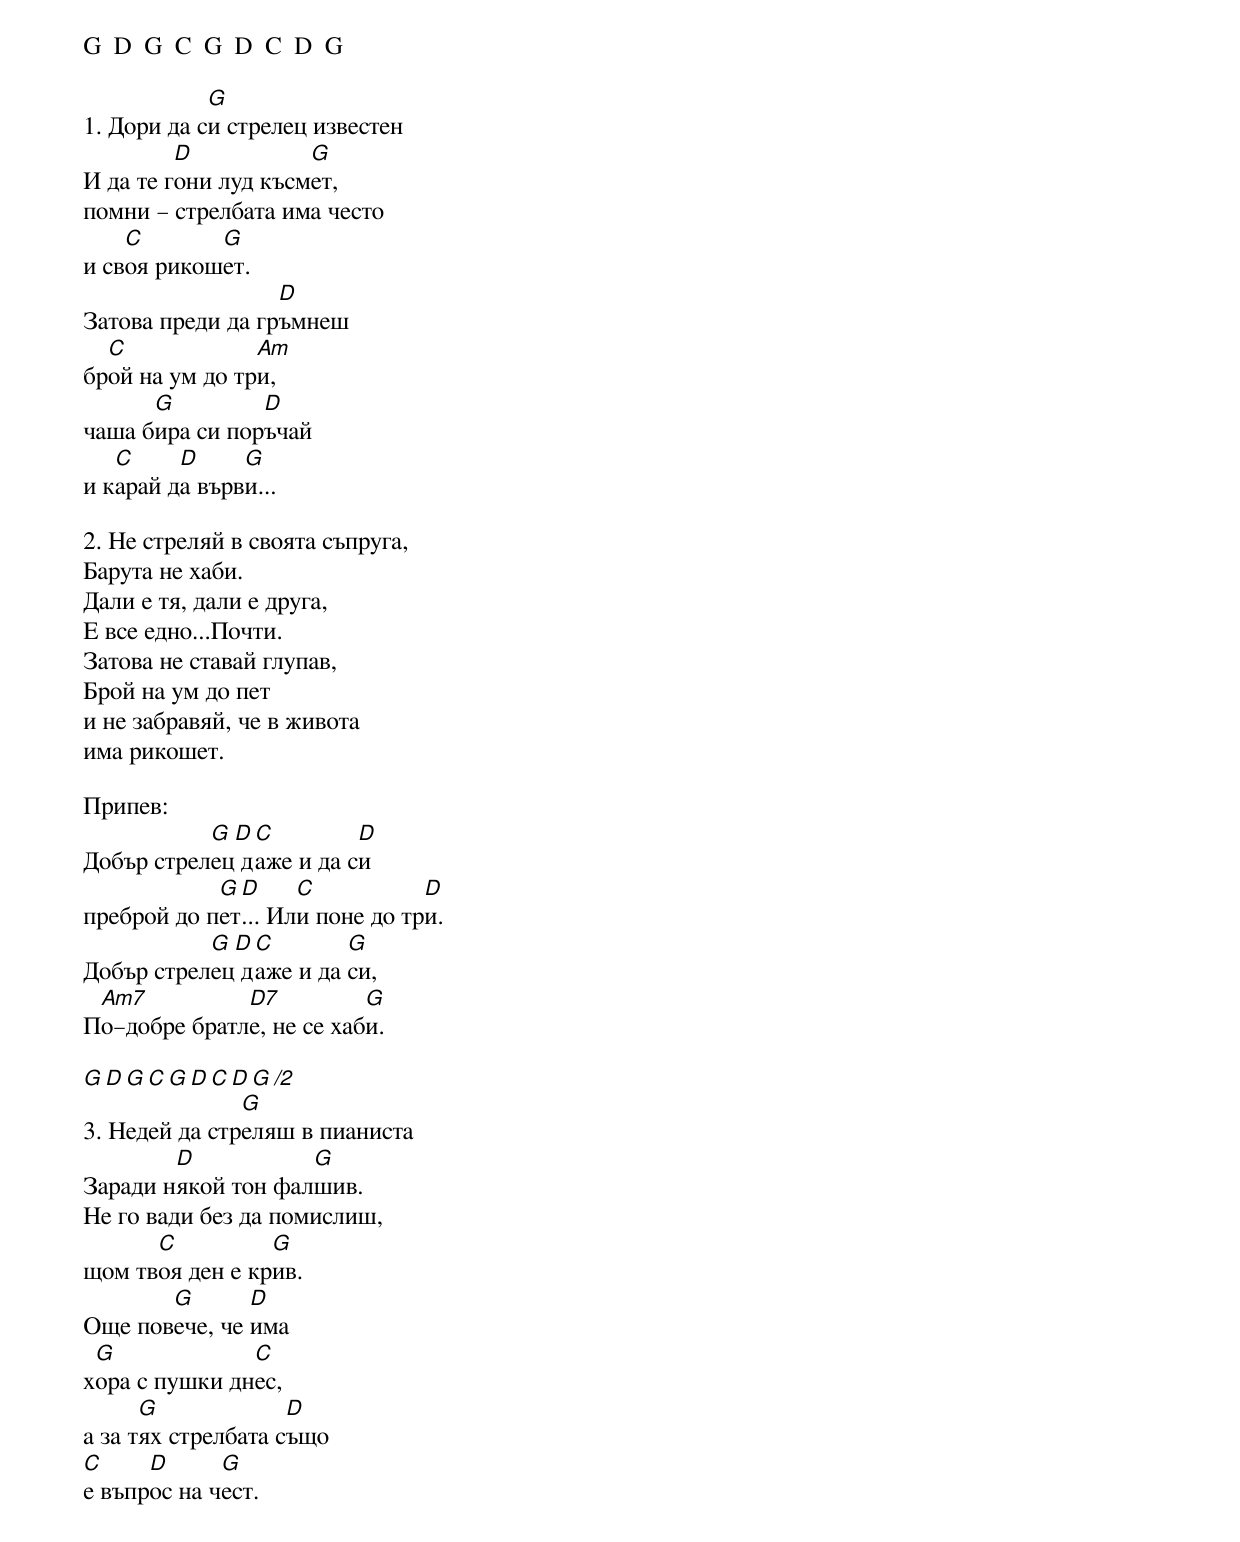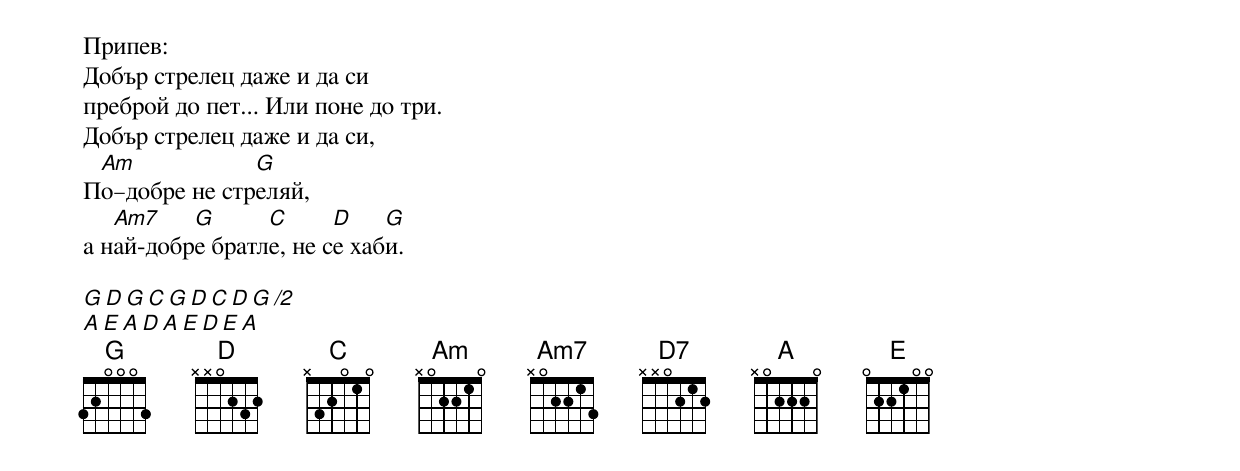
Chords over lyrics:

G  D  G  C  G  D  C  D  G

            G
1. Дори да си стрелец известен
         D           G
И да те гони луд късмет,
помни – стрелбата има често
    C       G
и своя рикошет.
                  D
Затова преди да гръмнеш
  C             Am
брой на ум до три,
      G         D
чаша бира си поръчай
   C     D     G
и карай да върви...

2. Не стреляй в своята съпруга,
Барута не хаби.
Дали е тя, дали е друга,
Е все едно...Почти.
Затова не ставай глупав,
Брой на ум до пет
и не забравяй, че в живота
има рикошет.

Припев:
           G D C         D
Добър стрелец даже и да си
            G D     C           D
преброй до пет... Или поне до три.
           G D C        G
Добър стрелец даже и да си,
 Am7          D7          G
По–добре братле, не се хаби.

G  D  G  C  G  D  C  D  G /2
               G
3. Недей да стреляш в пианиста
        D           G
Заради някой тон фалшив.
Не го вади без да помислиш,
      C          G
щом твоя ден е крив.
       G       D
Още повече, че има
 G             C
хора с пушки днес,
      G             D
а за тях стрелбата също
C     D      G
е въпрос на чест.

Припев:
Добър стрелец даже и да си
преброй до пет... Или поне до три.
Добър стрелец даже и да си,
 Am            G
По–добре не стреляй,
   Am7    G      C      D    G
а най-добре братле, не се хаби.

G  D  G  C  G  D  C  D  G /2
A  E  A  D  A  E  D  E  A
